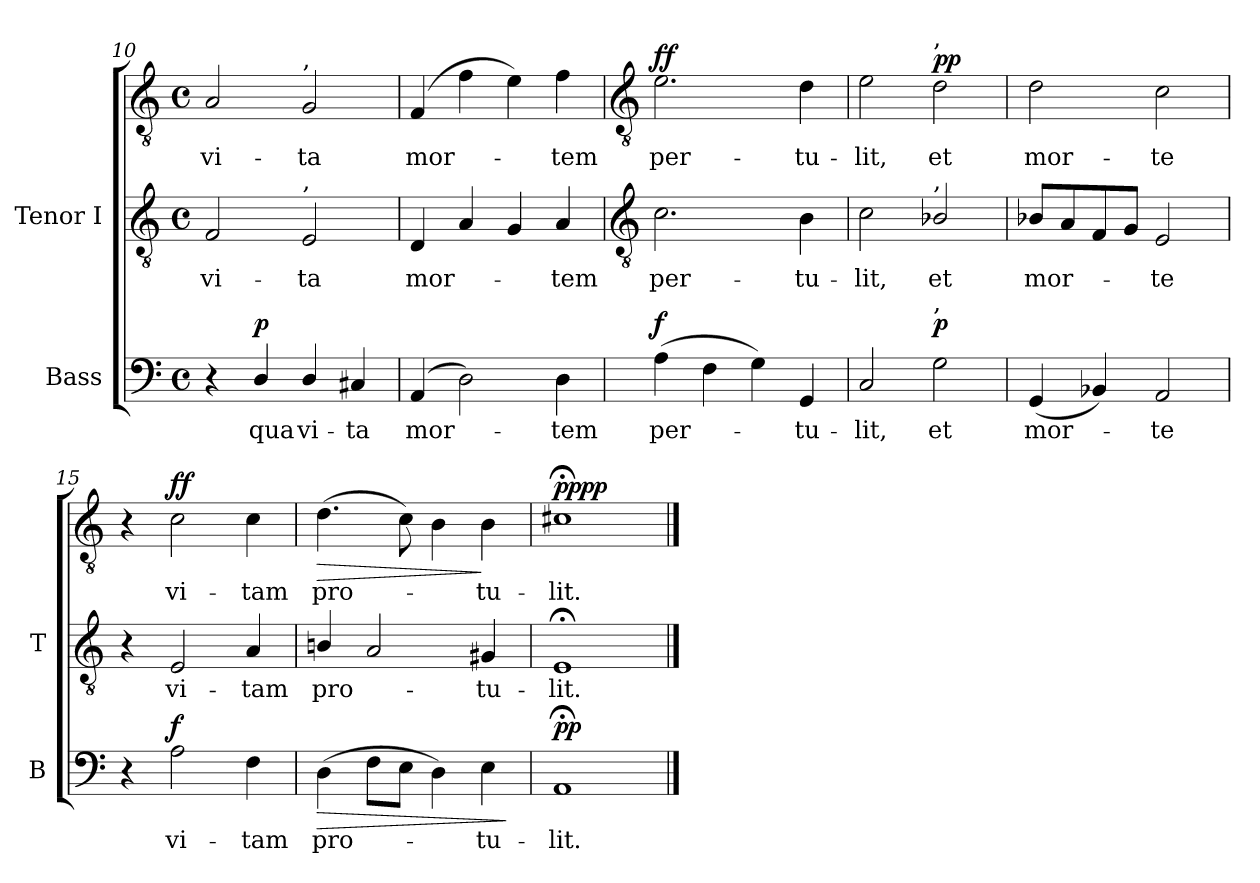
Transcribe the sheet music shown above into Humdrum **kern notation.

**kern	**text	**dynam	**kern	**text	**kern	**text	**dynam
*part2	*part2	*part2	*part1	*part1	*part1	*part1	*part1
*staff3	*staff3	*staff3	*staff2	*staff2	*staff1	*staff1	*staff1/2
*I"Bass	*	*	*I"Tenor I	*	*	*	*
*I'B	*	*	*I'T	*	*	*	*
*clefF4	*	*	*clefGv2	*	*clefGv2	*	*
*k[]	*	*	*k[]	*	*k[]	*	*
*C:	*	*	*C:	*	*C:	*	*
*M4/4	*	*	*M4/4	*	*M4/4	*	*
*met(c)	*	*	*met(c)	*	*met(c)	*	*
=10	=10	=10	=10	=10	=10	=10	=10
!	!	!	!	!LO:LY:b	!	!LO:LY:b	!
4r	.	.	2F	vi-	2A	vi-	.
!	!LO:LY:b	!LO:DY:b	!	!	!	!	!
4D/	qua	p	.	.	.	.	.
!	!	!	!	!	!LO:TX:a:t=,	!	!
!	!	!	!LO:TX:a:t=,	!	!	!	!
!	!LO:LY:b	!	!	!LO:LY:b	!	!LO:LY:b	!
4D/	vi-	.	2E	-ta	2G	-ta	.
!	!LO:LY:b	!	!	!	!	!	!
4C#X	-ta	.	.	.	.	.	.
=11	=11	=11	=11	=11	=11	=11	=11
!	!LO:LY:b	!	!	!LO:LY:b	!	!LO:LY:b	!
(<4AA	mor-	.	4D	mor-	(<4F	mor-	.
2D)	.	.	4A	.	4f	.	.
.	.	.	4G	.	4e)	.	.
!	!LO:LY:b	!	!	!LO:LY:b	!	!LO:LY:b	!
4D	tem	.	4A	tem	4f	tem	.
!!LO:LB:g=z
=12	=12	=12	=12	=12	=12	=12	=12
*	*	*	*clefGv2	*	*clefGv2	*	*
!	!LO:LY:b	!LO:DY:b	!	!LO:LY:b	!	!LO:LY:b	!LO:DY:b=2
!	!	!	!	!	!	!	!LO:DY:n=1:b
(>4A	per-	f	2.c	-per-	2.e	per-	f f
4F	.	.	.	.	.	.	.
4G)	.	.	.	.	.	.	.
!	!LO:LY:b	!	!	!LO:LY:b	!	!LO:LY:b	!
4GG	tu-	.	4B	-tu-	4d	-tu-	.
=13	=13	=13	=13	=13	=13	=13	=13
!	!LO:LY:b	!	!	!LO:LY:b	!	!LO:LY:b	!
2C	-lit,	.	2c	lit,	2e	-lit,	.
!	!	!	!	!	!LO:TX:a:t=,	!	!
!	!	!	!LO:TX:a:t=,	!	!	!	!
!LO:TX:a:t=,	!	!	!	!	!	!	!
!	!LO:LY:b	!LO:DY:b	!	!LO:LY:b	!	!LO:LY:b	!LO:DY:b=2
!	!	!	!	!	!	!	!LO:DY:n=1:b
2G	et	p	2B-X/	et	2d	et	p p
=14	=14	=14	=14	=14	=14	=14	=14
!	!LO:LY:b	!	!	!LO:LY:b	!	!LO:LY:b	!
(<4GG	mor-	.	8B-XL	mor-	2d	mor-	.
.	.	.	8A	.	.	.	.
4BB-X)	.	.	8F	.	.	.	.
.	.	.	8GJ	.	.	.	.
!	!LO:LY:b	!	!	!LO:LY:b	!	!LO:LY:b	!
2AA	te	.	2E	te	2c	-te	.
=15	=15	=15	=15	=15	=15	=15	=15
4r	.	.	4r	.	4r	.	.
!	!LO:LY:b	!LO:DY:b	!	!LO:LY:b	!	!LO:LY:b	!LO:DY:b=2
!	!	!	!	!	!	!	!LO:DY:n=1:b
2A	vi-	f	2E	vi-	2c	vi-	f f
!	!LO:LY:b	!	!	!LO:LY:b	!	!LO:LY:b	!
4F	-tam	.	4A	-tam	4c	-tam	.
=16	=16	=16	=16	=16	=16	=16	=16
!	!LO:LY:b	!LO:HP:b	!	!LO:LY:b	!	!LO:LY:b	!LO:HP:b
(>4D	pro-	>	4Bn/	pro-	(>4.d	pro-	>
8FL	.	.	2A	.	.	.	.
8EJ	.	.	.	.	8c)	.	.
4D)	.	.	.	.	4B	.	.
!	!LO:LY:b	!	!	!LO:LY:b	!	!LO:LY:b	!
4E	tu-	.	4G#X	tu-	4B	tu-	]
.	.	]	.	.	.	.	.
=17	=17	=17	=17	=17	=17	=17	=17
!	!LO:LY:b	!LO:DY:b	!	!LO:LY:b	!	!LO:LY:b	!LO:DY:b=2
!	!	!	!	!	!	!	!LO:DY:n=1:b
1AA;<	lit.	pp	1E;<	lit.	1c#X;<	lit.	pp pp
==	==	==	==	==	==	==	==
*-	*-	*-	*-	*-	*-	*-	*-
